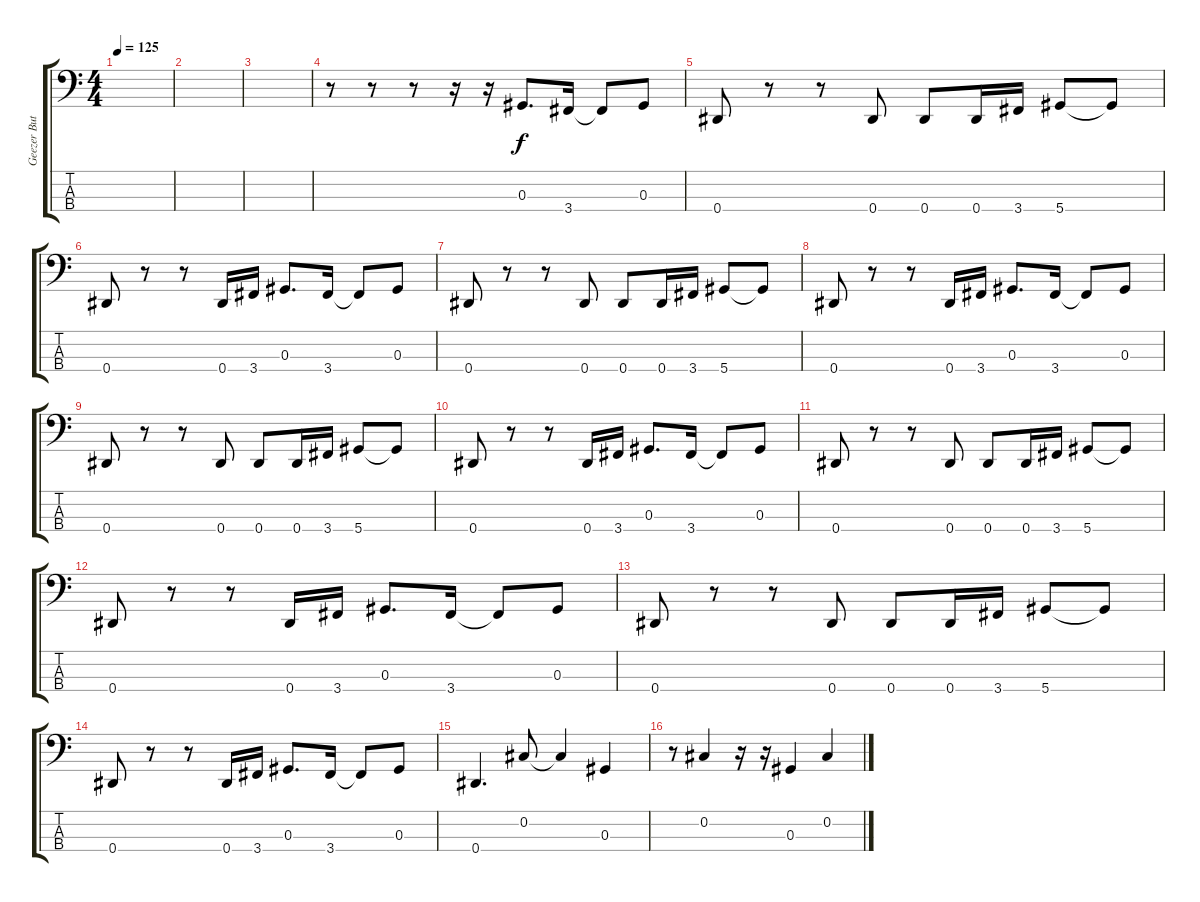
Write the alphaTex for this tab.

\track ("Geezer Butler" "Geezer But") {instrument electricbassfinger}
\staff {score tabs}
\tuning (Gb2 Db2 Ab1 Eb1) {hide}
\ts (4 4)
\tempo 125
\clef f4
\ks c
|
|
|
r.8 r.8 r.8 r.16 r.16 0.3.8{d} 3.4.16 3.4{t}.8 0.3.8 |
0.4.8 r.8 r.8 0.4.8 0.4.8 0.4.16 3.4.16 5.4.8 5.4{t}.8 |
0.4.8 r.8 r.8 0.4.16 3.4.16 0.3.8{d} 3.4.16 3.4{t}.8 0.3.8 |
0.4.8 r.8 r.8 0.4.8 0.4.8 0.4.16 3.4.16 5.4.8 5.4{t}.8 |
0.4.8 r.8 r.8 0.4.16 3.4.16 0.3.8{d} 3.4.16 3.4{t}.8 0.3.8 |
0.4.8 r.8 r.8 0.4.8 0.4.8 0.4.16 3.4.16 5.4.8 5.4{t}.8 |
0.4.8 r.8 r.8 0.4.16 3.4.16 0.3.8{d} 3.4.16 3.4{t}.8 0.3.8 |
0.4.8 r.8 r.8 0.4.8 0.4.8 0.4.16 3.4.16 5.4.8 5.4{t}.8 |
0.4.8 r.8 r.8 0.4.16 3.4.16 0.3.8{d} 3.4.16 3.4{t}.8 0.3.8 |
0.4.8 r.8 r.8 0.4.8 0.4.8 0.4.16 3.4.16 5.4.8 5.4{t}.8 |
0.4.8 r.8 r.8 0.4.16 3.4.16 0.3.8{d} 3.4.16 3.4{t}.8 0.3.8 |
0.4.4{d} 0.2.8 0.2{t}.4 0.3.4 |
r.8 0.2.4 r.16 r.16 0.3.4 0.2.4
